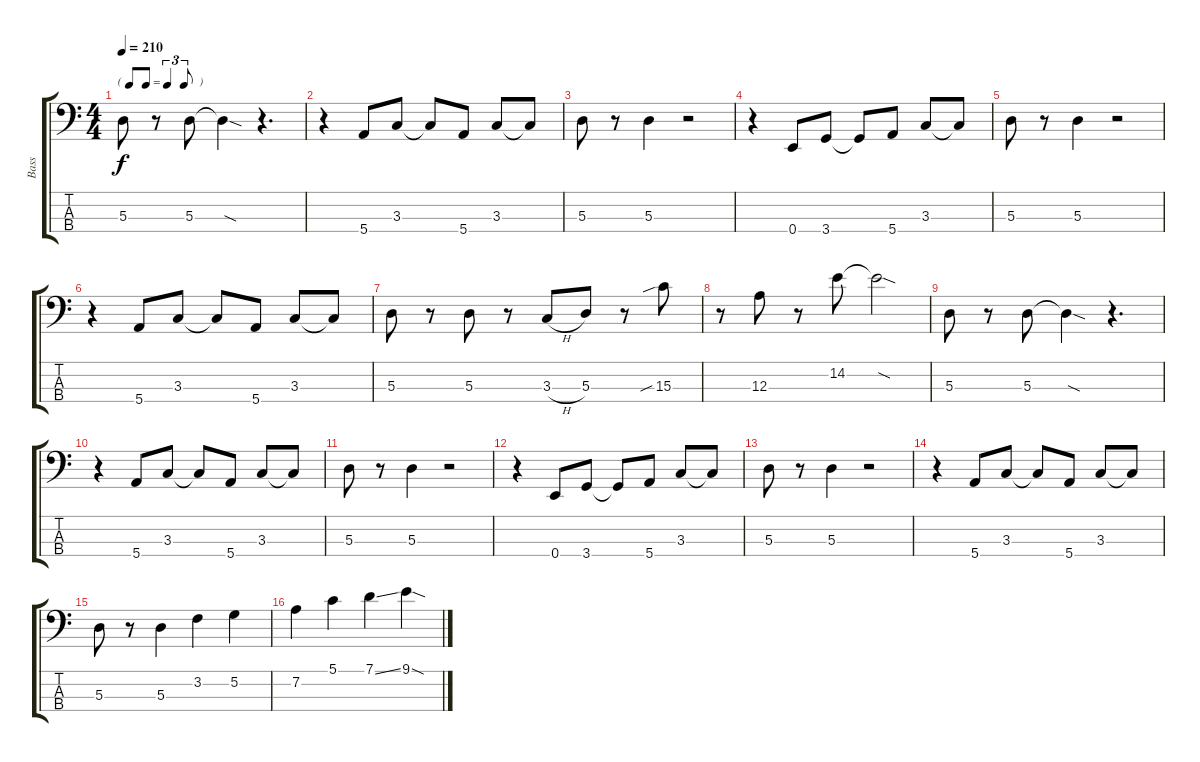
\track ("Bass" "Bass") {instrument electricbassfinger}
\staff {score tabs}
\tuning (G2 D2 A1 E1) {hide}
\ts (4 4)
\tf triplet8th
\tempo 210
\clef f4
\ks c
5.3.8{dy f} r.8 5.3.8 5.3{sod t}.4 r.4{d} |
r.4 5.4.8 3.3.8 3.3{t}.8 5.4.8 3.3.8 3.3{t}.8 |
5.3.8 r.8 5.3.4 r.2 |
r.4 0.4.8 3.4.8 3.4{t}.8 5.4.8 3.3.8 3.3{t}.8 |
5.3.8 r.8 5.3.4 r.2 |
r.4 5.4.8 3.3.8 3.3{t}.8 5.4.8 3.3.8 3.3{t}.8 |
5.3.8 r.8 5.3.8 r.8 3.3{h}.8 5.3.8 r.8 15.3{sib}.8 |
r.8 12.3.8 r.8 14.2.8 14.2{sod t}.2 |
5.3.8 r.8 5.3.8 5.3{sod t}.4 r.4{d} |
r.4 5.4.8 3.3.8 3.3{t}.8 5.4.8 3.3.8 3.3{t}.8 |
5.3.8 r.8 5.3.4 r.2 |
r.4 0.4.8 3.4.8 3.4{t}.8 5.4.8 3.3.8 3.3{t}.8 |
5.3.8 r.8 5.3.4 r.2 |
r.4 5.4.8 3.3.8 3.3{t}.8 5.4.8 3.3.8 3.3{t}.8 |
5.3.8 r.8 5.3.4 3.2.4 5.2.4 |
7.2.4 5.1.4 7.1{ss}.4 9.1{sod}.4
